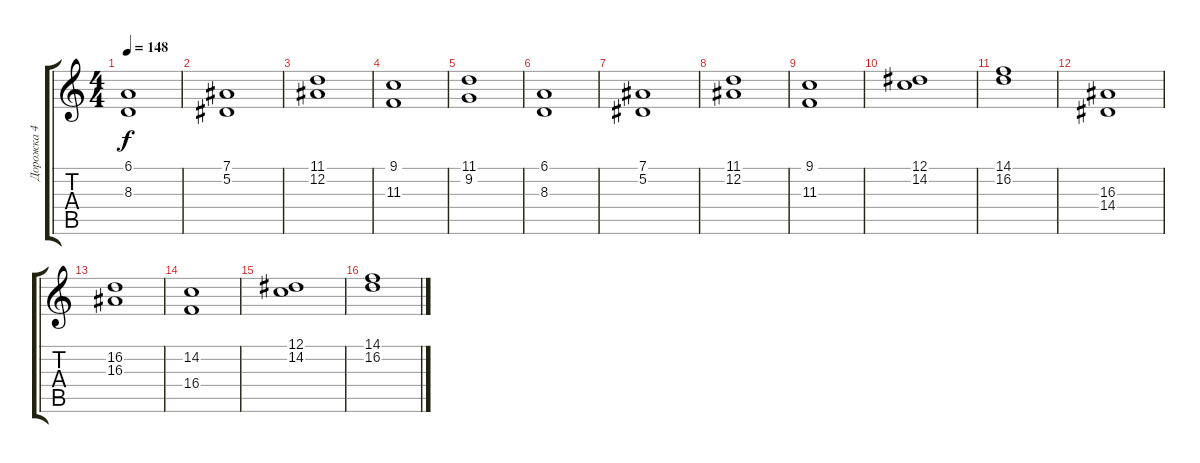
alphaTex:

\track ("Дорожка 4" "Дорожка 4") {instrument stringensemble2}
\staff {score tabs}
\tuning (Eb4 Bb3 Gb3 Db3 Ab2 Eb2) {hide}
\ts (4 4)
\tempo 148
\clef g2
\ks c
(6.1 8.3).1{dy f} |
(7.1 5.2).1 |
(11.1 12.2).1 |
(9.1 11.3).1 |
(11.1 9.2).1 |
(6.1 8.3).1 |
(7.1 5.2).1 |
(11.1 12.2).1 |
(9.1 11.3).1 |
(12.1 14.2).1 |
(14.1 16.2).1 |
(16.3 14.4).1 |
(16.2 16.3).1 |
(14.2 16.4).1 |
(12.1 14.2).1 |
(14.1 16.2).1
